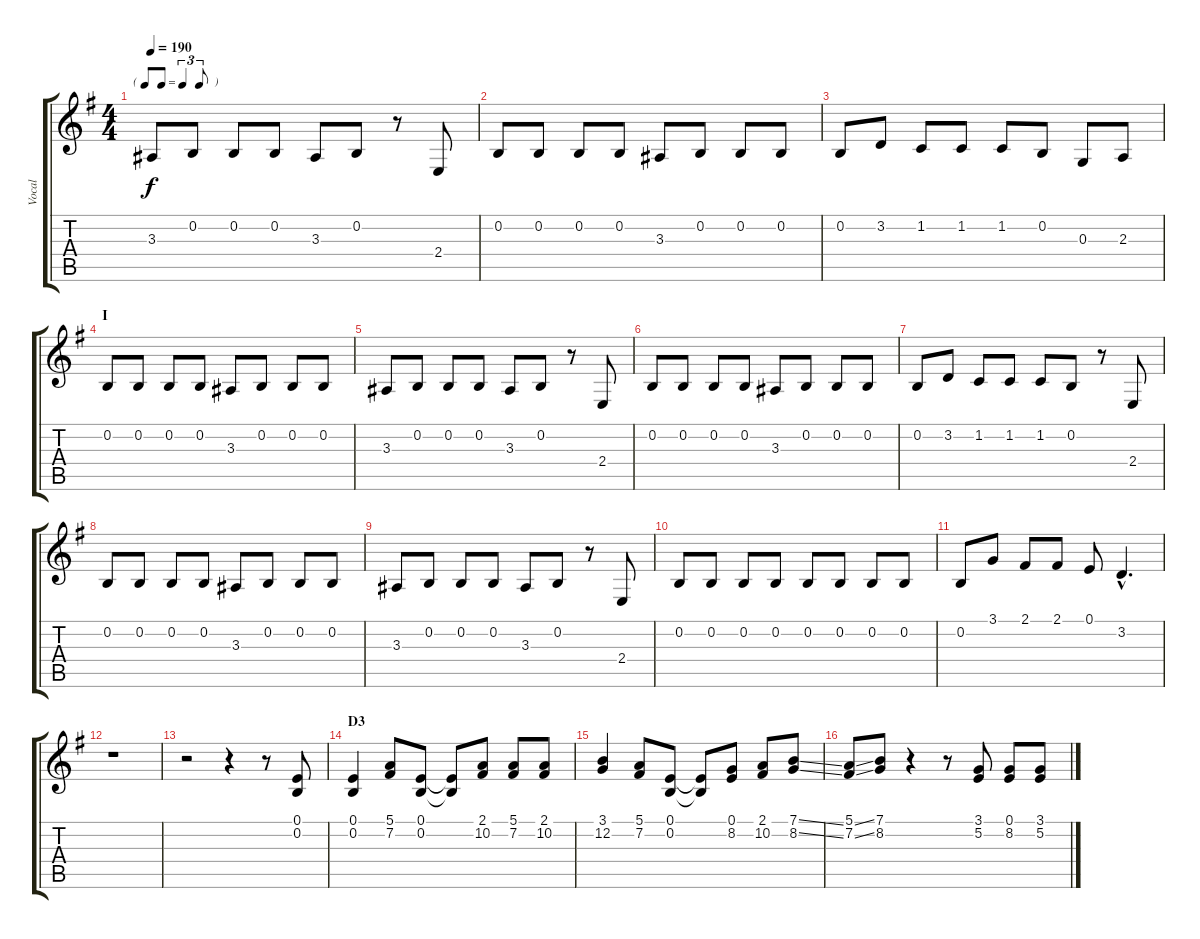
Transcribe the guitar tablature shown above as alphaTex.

\track ("Vocal" "Vocal") {instrument oboe}
\staff {score tabs}
\tuning (E4 B3 G3 D3 A2 E2) {hide}
\ts (4 4)
\tf triplet8th
\tempo 190
\clef g2
\ks g
3.3.8{dy f} 0.2.8 0.2.8 0.2.8 3.3.8 0.2.8 r.8 2.4.8 |
0.2.8 0.2.8 0.2.8 0.2.8 3.3.8 0.2.8 0.2.8 0.2.8 |
0.2.8 3.2.8 1.2.8 1.2.8 1.2.8 0.2.8 0.3.8 2.3.8 |
\section ("" "I")
0.2.8 0.2.8 0.2.8 0.2.8 3.3.8 0.2.8 0.2.8 0.2.8 |
3.3.8 0.2.8 0.2.8 0.2.8 3.3.8 0.2.8 r.8 2.4.8 |
0.2.8 0.2.8 0.2.8 0.2.8 3.3.8 0.2.8 0.2.8 0.2.8 |
0.2.8 3.2.8 1.2.8 1.2.8 1.2.8 0.2.8 r.8 2.4.8 |
0.2.8 0.2.8 0.2.8 0.2.8 3.3.8 0.2.8 0.2.8 0.2.8 |
3.3.8 0.2.8 0.2.8 0.2.8 3.3.8 0.2.8 r.8 2.4.8 |
0.2.8 0.2.8 0.2.8 0.2.8 0.2.8 0.2.8 0.2.8 0.2.8 |
0.2.8 3.1.8 2.1.8 2.1.8 0.1.8 3.2{hac}.4{d} |
r.1 |
r.2 r.4 r.8 (0.1 0.2).8 |
\section ("" "D3")
(0.1 0.2).4 (5.1 7.2).8 (0.1 0.2).8 (0.1{t} 0.2{t}).8 (2.1 10.2).8 (5.1 7.2).8 (2.1 10.2).8 |
(3.1 12.2).4 (5.1 7.2).8 (0.1 0.2).8 (0.1{t} 0.2{t}).8 (0.1 8.2).8 (2.1 10.2).8 (7.1{ss} 8.2{ss}).8 |
(5.1{ss} 7.2{ss}).8 (7.1 8.2).8 r.4 r.8 (3.1 5.2).8 (0.1 8.2).8 (3.1 5.2).8
